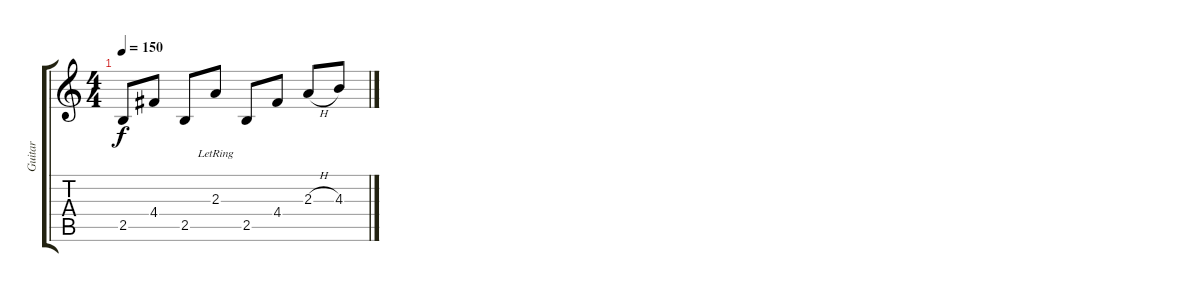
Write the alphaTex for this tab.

\track ("Guitar" "Guitar") {instrument overdrivenguitar}
\staff {score tabs}
\tuning (E4 B3 G3 D3 A2 E2) {hide}
\ts (4 4)
\tempo 150
\clef g2
\ks c
2.5.8{dy f} 4.4.8 2.5.8 2.3{lr}.8 2.5.8 4.4.8 2.3{h}.8 4.3.8
